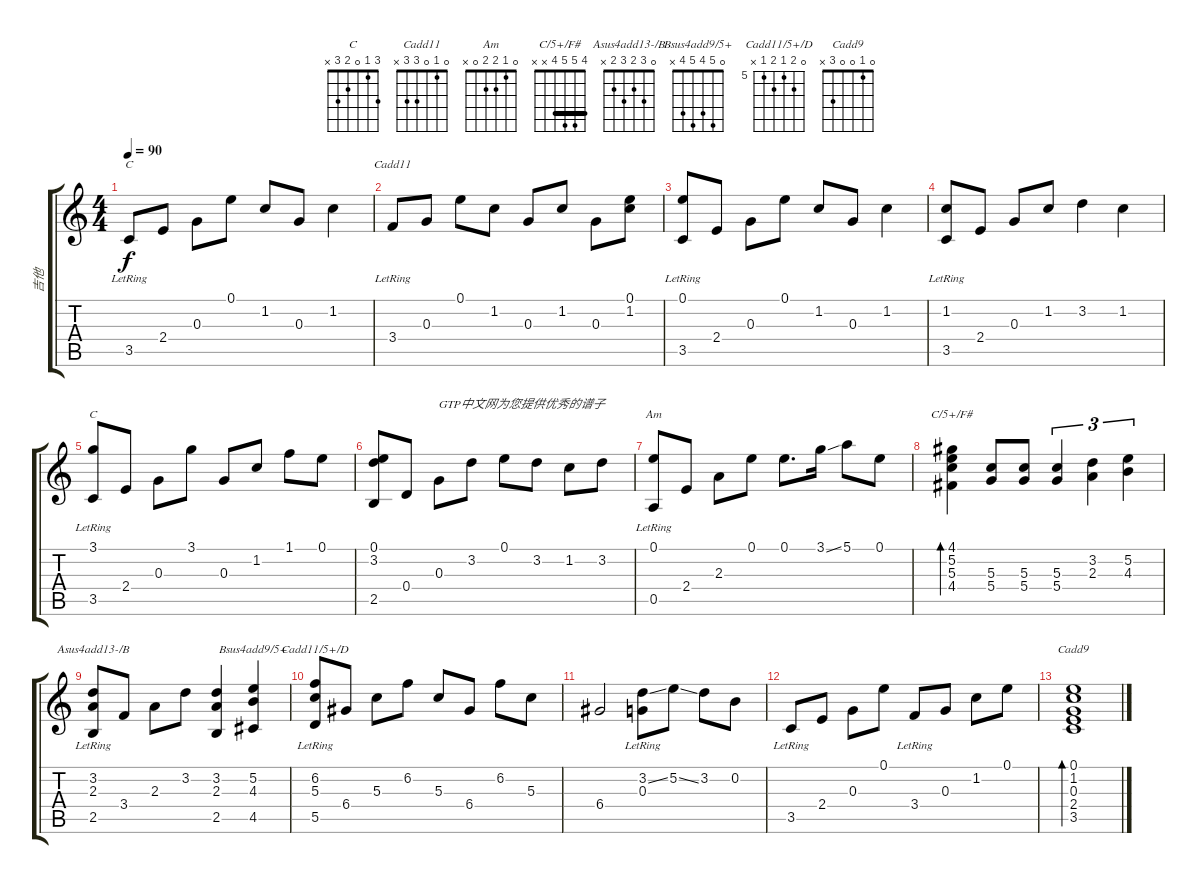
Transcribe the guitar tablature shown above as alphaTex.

\track ("吉他" "吉他") {instrument acousticguitarsteel}
\staff {score tabs}
\tuning (E4 B3 G3 D3 A2 E2) {hide}
\chord ("C" 0 1 0 2 3 x)
\chord ("Cadd11" 0 1 0 3 3 x)
\chord ("C" 3 1 0 2 3 x)
\chord ("Am" 0 1 2 2 0 x)
\chord ("C/5+/F#" 4 5 5 4 x x) {barre 4}
\chord ("Asus4add13-/B" 0 3 2 3 2 x)
\chord ("Bsus4add9/5+" 0 5 4 5 4 x)
\chord ("Cadd11/5+/D" 0 6 5 6 5 x) {firstfret 5}
\chord ("Cadd9" 0 1 0 0 3 x)
\ts (4 4)
\tempo 90
\clef g2
\ks c
3.5{lr}.8{ch "C" dy f instrument acousticguitarsteel} 2.4.8 0.3.8 0.1.8 1.2.8 0.3.8 1.2.4 |
3.4{lr}.8{ch "Cadd11"} 0.3.8 0.1.8 1.2.8 0.3.8 1.2.8 0.3.8 (0.1 1.2).8 |
(0.1 3.5{lr}).8 2.4.8 0.3.8 0.1.8 1.2.8 0.3.8 1.2.4 |
(1.2 3.5{lr}).8 2.4.8 0.3.8 1.2.8 3.2.4 1.2.4 |
(3.1 3.5{lr}).8{ch "C"} 2.4.8 0.3.8 3.1.8 0.3.8 1.2.8 1.1.8 0.1.8 |
(0.1 3.2 2.5).8 0.4.8 0.3.8{txt "GTP中文网为您提供优秀的谱子"} 3.2.8 0.1.8 3.2.8 1.2.8 3.2.8 |
(0.1 0.5{lr}).8{ch "Am"} 2.4.8 2.3.8 0.1.8 0.1.8{d} 3.1{ss}.16 5.1.8 0.1.8 |
(4.1 5.2 5.3 4.4).4{bd 120 ch "C/5+/F#"} (5.3 5.4).8 (5.3 5.4).8 (5.3 5.4).4{tu (3 2)} (3.2 2.3).4{tu (3 2)} (5.2 4.3).4{tu (3 2)} |
(3.2 2.3 2.5{lr}).8{ch "Asus4add13-/B"} 3.4.8 2.3.8 3.2.8 (3.2 2.3 2.5).4 (5.2 4.3 4.5).4{ch "Bsus4add9/5+"} |
(6.2 5.3 5.5{lr}).8{ch "Cadd11/5+/D"} 6.4.8 5.3.8 6.2.8 5.3.8 6.4.8 6.2.8 5.3.8 |
6.4.2 (3.2{ss} 0.3{lr}).8 5.2{ss}.8 3.2.8 0.2.8 |
3.5{lr}.8 2.4.8 0.3.8 0.1.8 3.4{lr}.8 0.3.8 1.2.8 0.1.8 |
(0.1 1.2 0.3 2.4 3.5).1{bd 480 ch "Cadd9"}
